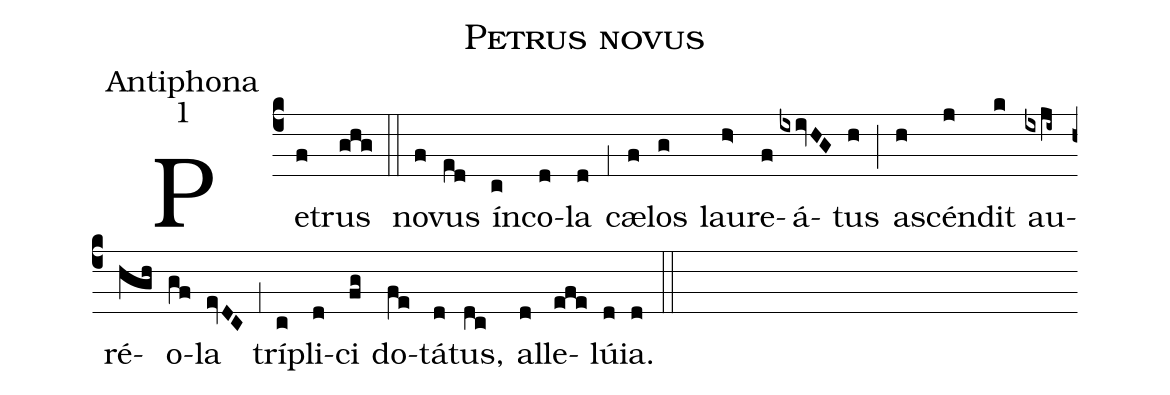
name:Petrus novus;
office-part:Antiphona;
mode:1;
%%
(c4) Pe(f)trus(ghg) (::)
no(f)vus(ed) ín(c)co(d)la(d) (,1) cæ(f)los(g) lau(h>)re(f)á(ixivHG)tus(h) (;) a(h)scén(j)dit(k) au(ixji~)ré(hgh)o(gf)la(evDC) (,1) trí(c)pli(d)ci(fg) do(fe)tá(d)tus,(dc) al(d)le(efe)lú(d)ia.(d) (::)
